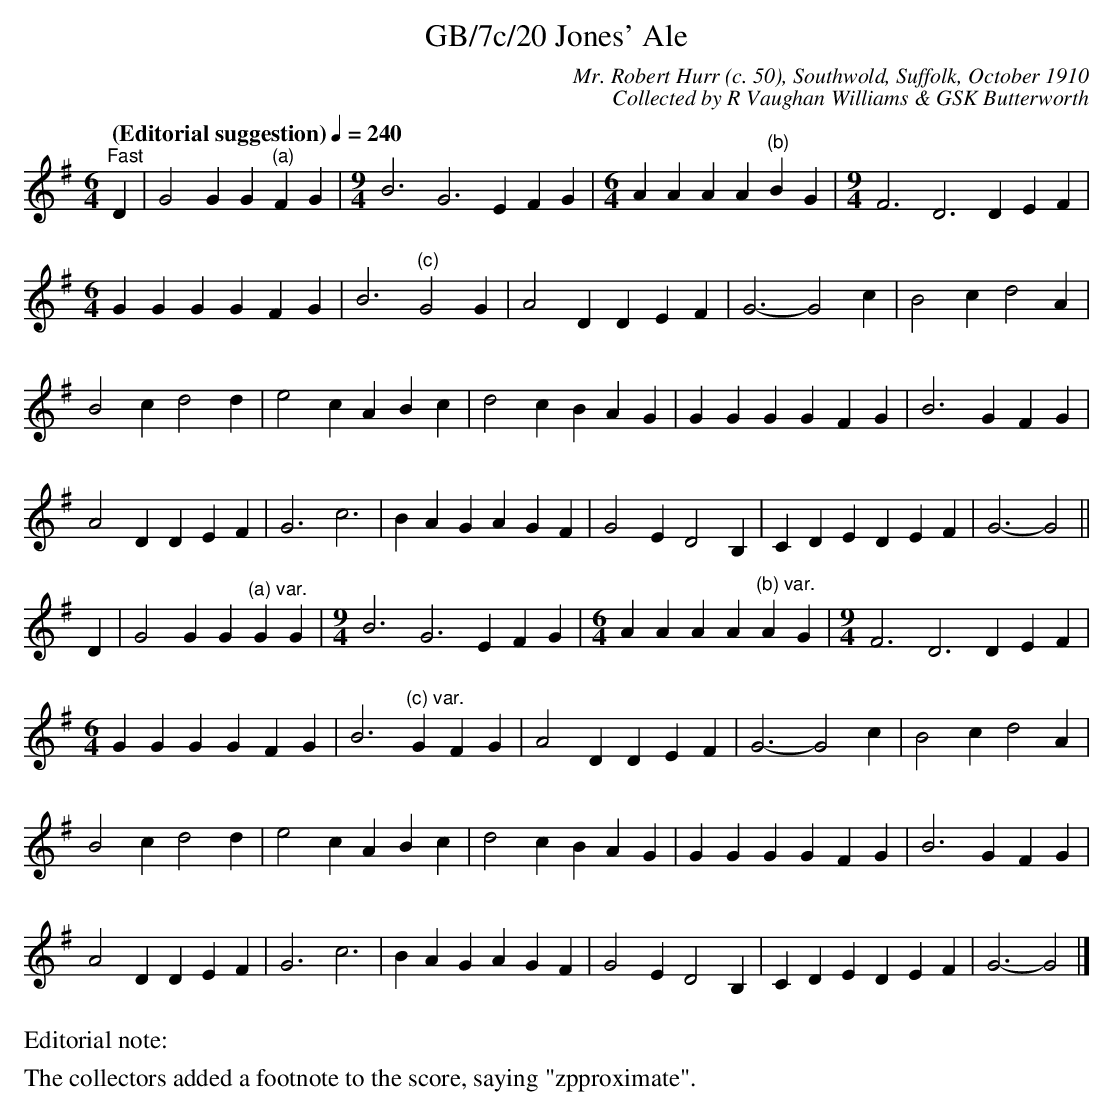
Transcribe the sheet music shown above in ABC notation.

X:1
T:GB/7c/20 Jones' Ale
C:Mr. Robert Hurr (c. 50), Southwold, Suffolk, October 1910
C:Collected by R Vaughan Williams & GSK Butterworth
L:1/4
M:6/4
Q:"(Editorial suggestion)" 1/4=240
K:G
"^Fast" D | G2 G G "^(a)"F G |[M:9/4] B3 G3 E F G |\
[M:6/4] A A A A "^(b)"B G | [M:9/4] F3 D3 D E F |
[M:6/4] G G G G F G | B3 "^(c)"G2 G | A2 D D E F | G3-G2 c | B2 c d2 A |
B2 c d2 d | e2 c A B c | d2 c B A G | G G G G F G | B3 G F G |
A2 D D E F | G3 c3 | B A G A G F |G2 E D2 B, | C D E D E F | G3-G2 ||
D | G2 G G "^(a) var."G G |[M:9/4] B3 G3 E F G |\
[M:6/4] A A A A "^(b) var."A G |[M:9/4] F3 D3 D E F |
[M:6/4] G G G G F G | B3 "^(c) var."G F G | A2 D D E F | G3-G2 c | B2 c d2 A |
B2 c d2 d | e2 c A B c | d2 c B A G | G G G G F G |B3 G F G |
A2 D D E F | G3 c3 | B A G A G F | G2 E D2 B, | C D E D E F | G3-G2 |]
